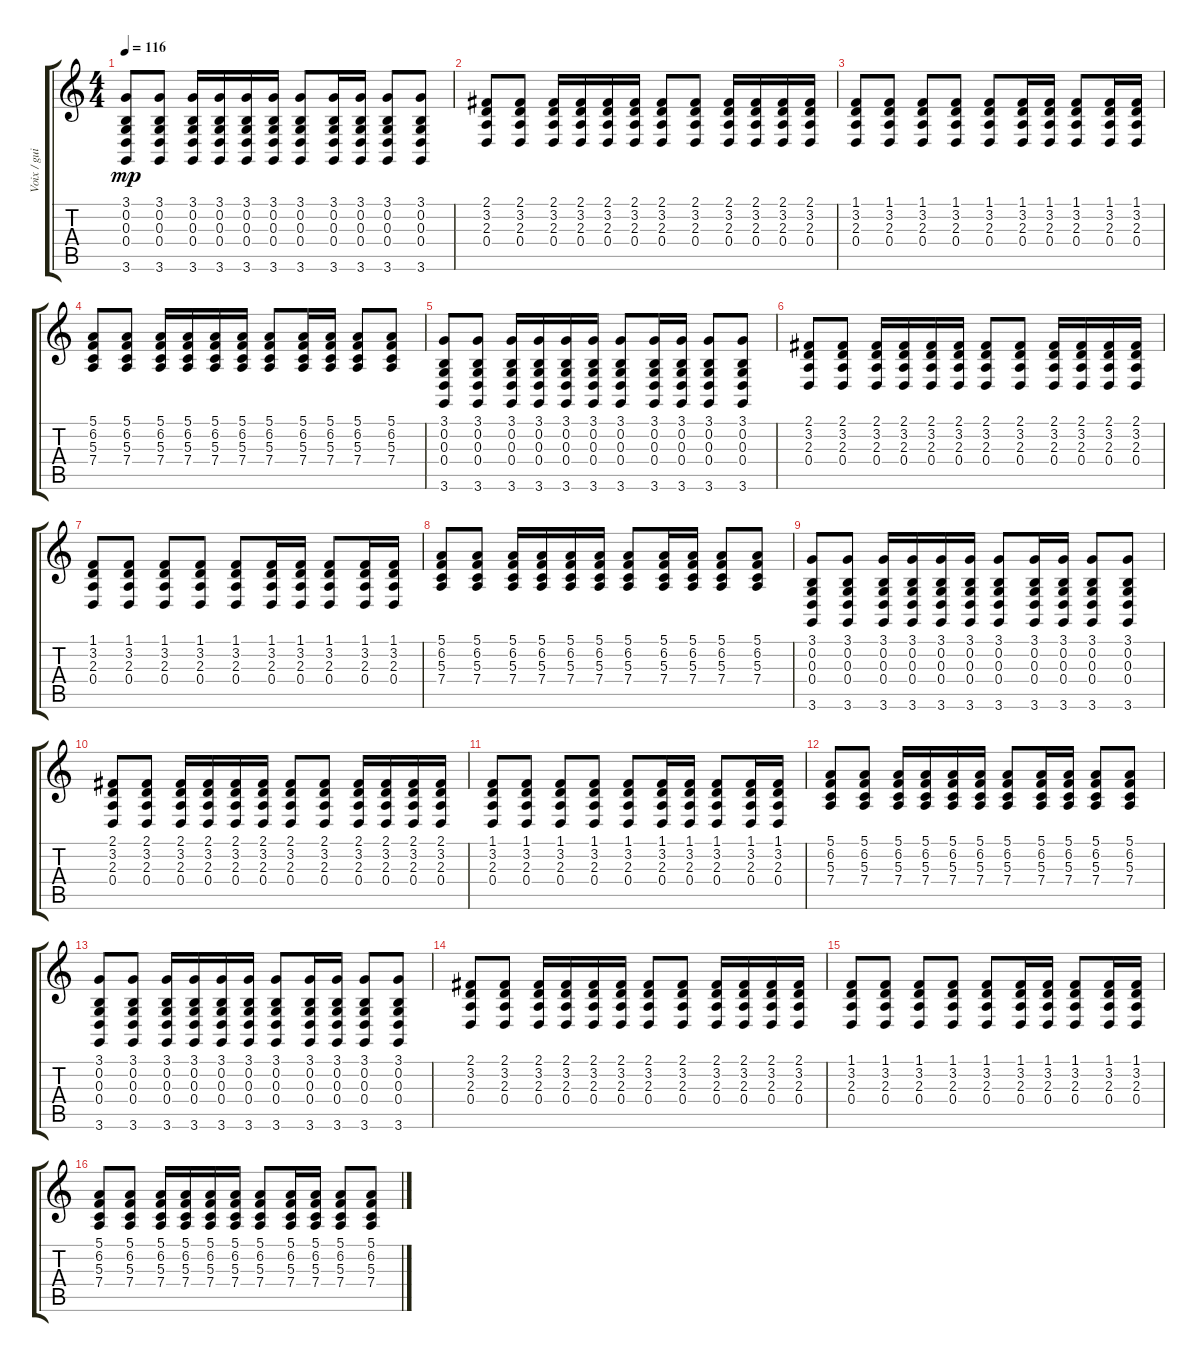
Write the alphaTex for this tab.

\track ("Voix / guitare acoustique fin" "Voix / gui") {instrument accordion}
\staff {score tabs}
\tuning (E4 B3 G3 D3 A2 E2) {hide}
\ts (4 4)
\tempo 116
\clef g2
\ks c
(3.1 0.2 0.3 0.4 3.6).8{dy mp} (3.1 0.2 0.3 0.4 3.6).8 (3.1 0.2 0.3 0.4 3.6).16 (3.1 0.2 0.3 0.4 3.6).16 (3.1 0.2 0.3 0.4 3.6).16 (3.1 0.2 0.3 0.4 3.6).16 (3.1 0.2 0.3 0.4 3.6).8 (3.1 0.2 0.3 0.4 3.6).16 (3.1 0.2 0.3 0.4 3.6).16 (3.1 0.2 0.3 0.4 3.6).8 (3.1 0.2 0.3 0.4 3.6).8 |
(2.1 3.2 2.3 0.4).8 (2.1 3.2 2.3 0.4).8 (2.1 3.2 2.3 0.4).16 (2.1 3.2 2.3 0.4).16 (2.1 3.2 2.3 0.4).16 (2.1 3.2 2.3 0.4).16 (2.1 3.2 2.3 0.4).8 (2.1 3.2 2.3 0.4).8 (2.1 3.2 2.3 0.4).16 (2.1 3.2 2.3 0.4).16 (2.1 3.2 2.3 0.4).16 (2.1 3.2 2.3 0.4).16 |
(1.1 3.2 2.3 0.4).8 (1.1 3.2 2.3 0.4).8 (1.1 3.2 2.3 0.4).8 (1.1 3.2 2.3 0.4).8 (1.1 3.2 2.3 0.4).8 (1.1 3.2 2.3 0.4).16 (1.1 3.2 2.3 0.4).16 (1.1 3.2 2.3 0.4).8 (1.1 3.2 2.3 0.4).16 (1.1 3.2 2.3 0.4).16 |
(5.1 6.2 5.3 7.4).8 (5.1 6.2 5.3 7.4).8 (5.1 6.2 5.3 7.4).16 (5.1 6.2 5.3 7.4).16 (5.1 6.2 5.3 7.4).16 (5.1 6.2 5.3 7.4).16 (5.1 6.2 5.3 7.4).8 (5.1 6.2 5.3 7.4).16 (5.1 6.2 5.3 7.4).16 (5.1 6.2 5.3 7.4).8 (5.1 6.2 5.3 7.4).8 |
(3.1 0.2 0.3 0.4 3.6).8 (3.1 0.2 0.3 0.4 3.6).8 (3.1 0.2 0.3 0.4 3.6).16 (3.1 0.2 0.3 0.4 3.6).16 (3.1 0.2 0.3 0.4 3.6).16 (3.1 0.2 0.3 0.4 3.6).16 (3.1 0.2 0.3 0.4 3.6).8 (3.1 0.2 0.3 0.4 3.6).16 (3.1 0.2 0.3 0.4 3.6).16 (3.1 0.2 0.3 0.4 3.6).8 (3.1 0.2 0.3 0.4 3.6).8 |
(2.1 3.2 2.3 0.4).8 (2.1 3.2 2.3 0.4).8 (2.1 3.2 2.3 0.4).16 (2.1 3.2 2.3 0.4).16 (2.1 3.2 2.3 0.4).16 (2.1 3.2 2.3 0.4).16 (2.1 3.2 2.3 0.4).8 (2.1 3.2 2.3 0.4).8 (2.1 3.2 2.3 0.4).16 (2.1 3.2 2.3 0.4).16 (2.1 3.2 2.3 0.4).16 (2.1 3.2 2.3 0.4).16 |
(1.1 3.2 2.3 0.4).8 (1.1 3.2 2.3 0.4).8 (1.1 3.2 2.3 0.4).8 (1.1 3.2 2.3 0.4).8 (1.1 3.2 2.3 0.4).8 (1.1 3.2 2.3 0.4).16 (1.1 3.2 2.3 0.4).16 (1.1 3.2 2.3 0.4).8 (1.1 3.2 2.3 0.4).16 (1.1 3.2 2.3 0.4).16 |
(5.1 6.2 5.3 7.4).8 (5.1 6.2 5.3 7.4).8 (5.1 6.2 5.3 7.4).16 (5.1 6.2 5.3 7.4).16 (5.1 6.2 5.3 7.4).16 (5.1 6.2 5.3 7.4).16 (5.1 6.2 5.3 7.4).8 (5.1 6.2 5.3 7.4).16 (5.1 6.2 5.3 7.4).16 (5.1 6.2 5.3 7.4).8 (5.1 6.2 5.3 7.4).8 |
(3.1 0.2 0.3 0.4 3.6).8 (3.1 0.2 0.3 0.4 3.6).8 (3.1 0.2 0.3 0.4 3.6).16 (3.1 0.2 0.3 0.4 3.6).16 (3.1 0.2 0.3 0.4 3.6).16 (3.1 0.2 0.3 0.4 3.6).16 (3.1 0.2 0.3 0.4 3.6).8 (3.1 0.2 0.3 0.4 3.6).16 (3.1 0.2 0.3 0.4 3.6).16 (3.1 0.2 0.3 0.4 3.6).8 (3.1 0.2 0.3 0.4 3.6).8 |
(2.1 3.2 2.3 0.4).8 (2.1 3.2 2.3 0.4).8 (2.1 3.2 2.3 0.4).16 (2.1 3.2 2.3 0.4).16 (2.1 3.2 2.3 0.4).16 (2.1 3.2 2.3 0.4).16 (2.1 3.2 2.3 0.4).8 (2.1 3.2 2.3 0.4).8 (2.1 3.2 2.3 0.4).16 (2.1 3.2 2.3 0.4).16 (2.1 3.2 2.3 0.4).16 (2.1 3.2 2.3 0.4).16 |
(1.1 3.2 2.3 0.4).8 (1.1 3.2 2.3 0.4).8 (1.1 3.2 2.3 0.4).8 (1.1 3.2 2.3 0.4).8 (1.1 3.2 2.3 0.4).8 (1.1 3.2 2.3 0.4).16 (1.1 3.2 2.3 0.4).16 (1.1 3.2 2.3 0.4).8 (1.1 3.2 2.3 0.4).16 (1.1 3.2 2.3 0.4).16 |
(5.1 6.2 5.3 7.4).8 (5.1 6.2 5.3 7.4).8 (5.1 6.2 5.3 7.4).16 (5.1 6.2 5.3 7.4).16 (5.1 6.2 5.3 7.4).16 (5.1 6.2 5.3 7.4).16 (5.1 6.2 5.3 7.4).8 (5.1 6.2 5.3 7.4).16 (5.1 6.2 5.3 7.4).16 (5.1 6.2 5.3 7.4).8 (5.1 6.2 5.3 7.4).8 |
(3.1 0.2 0.3 0.4 3.6).8 (3.1 0.2 0.3 0.4 3.6).8 (3.1 0.2 0.3 0.4 3.6).16 (3.1 0.2 0.3 0.4 3.6).16 (3.1 0.2 0.3 0.4 3.6).16 (3.1 0.2 0.3 0.4 3.6).16 (3.1 0.2 0.3 0.4 3.6).8 (3.1 0.2 0.3 0.4 3.6).16 (3.1 0.2 0.3 0.4 3.6).16 (3.1 0.2 0.3 0.4 3.6).8 (3.1 0.2 0.3 0.4 3.6).8 |
(2.1 3.2 2.3 0.4).8 (2.1 3.2 2.3 0.4).8 (2.1 3.2 2.3 0.4).16 (2.1 3.2 2.3 0.4).16 (2.1 3.2 2.3 0.4).16 (2.1 3.2 2.3 0.4).16 (2.1 3.2 2.3 0.4).8 (2.1 3.2 2.3 0.4).8 (2.1 3.2 2.3 0.4).16 (2.1 3.2 2.3 0.4).16 (2.1 3.2 2.3 0.4).16 (2.1 3.2 2.3 0.4).16 |
(1.1 3.2 2.3 0.4).8 (1.1 3.2 2.3 0.4).8 (1.1 3.2 2.3 0.4).8 (1.1 3.2 2.3 0.4).8 (1.1 3.2 2.3 0.4).8 (1.1 3.2 2.3 0.4).16 (1.1 3.2 2.3 0.4).16 (1.1 3.2 2.3 0.4).8 (1.1 3.2 2.3 0.4).16 (1.1 3.2 2.3 0.4).16 |
(5.1 6.2 5.3 7.4).8 (5.1 6.2 5.3 7.4).8 (5.1 6.2 5.3 7.4).16 (5.1 6.2 5.3 7.4).16 (5.1 6.2 5.3 7.4).16 (5.1 6.2 5.3 7.4).16 (5.1 6.2 5.3 7.4).8 (5.1 6.2 5.3 7.4).16 (5.1 6.2 5.3 7.4).16 (5.1 6.2 5.3 7.4).8 (5.1 6.2 5.3 7.4).8
